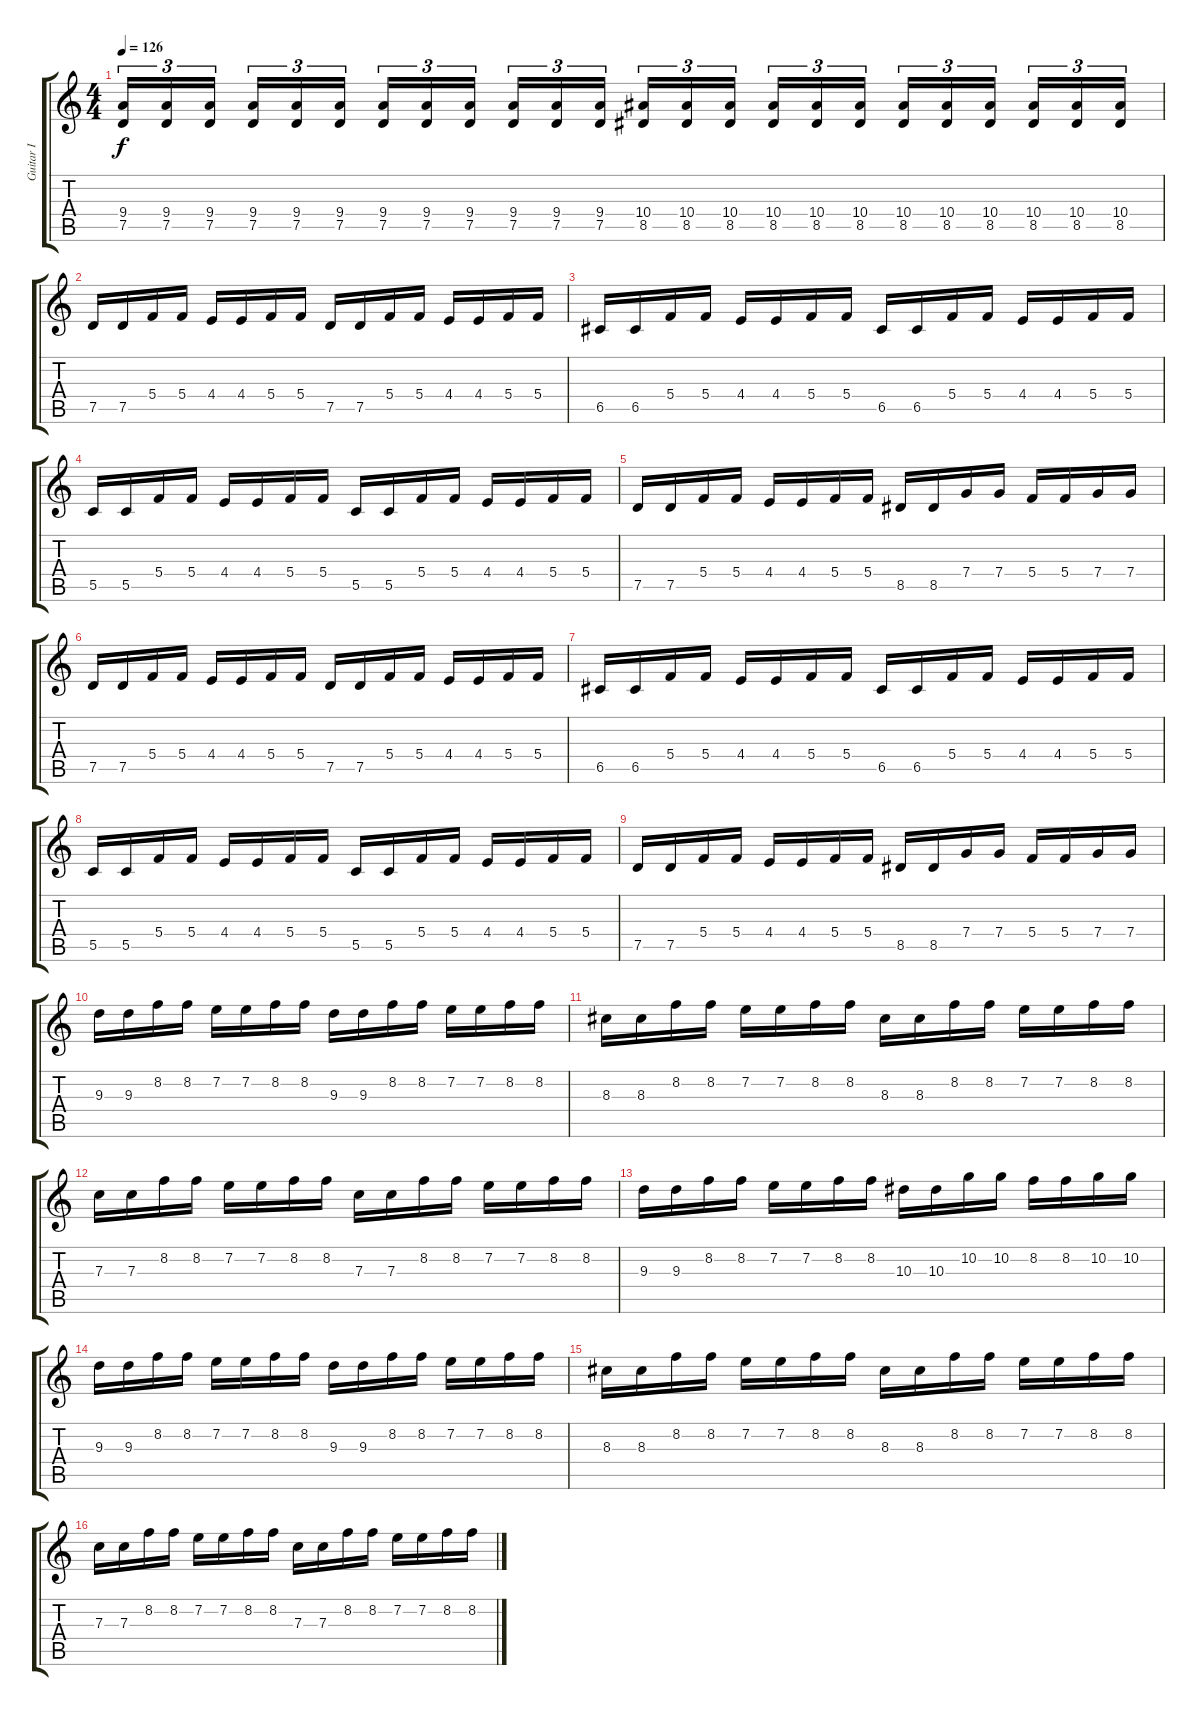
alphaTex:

\track ("Guitar I" "Guitar I") {instrument distortionguitar}
\staff {score tabs}
\tuning (D4 A3 F3 C3 G2 D2) {hide}
\ts (4 4)
\tempo 126
\clef g2
\ks c
(9.4 7.5).16{tu (3 2) dy f} (9.4 7.5).16{tu (3 2)} (9.4 7.5).16{tu (3 2)} (9.4 7.5).16{tu (3 2)} (9.4 7.5).16{tu (3 2)} (9.4 7.5).16{tu (3 2)} (9.4 7.5).16{tu (3 2)} (9.4 7.5).16{tu (3 2)} (9.4 7.5).16{tu (3 2)} (9.4 7.5).16{tu (3 2)} (9.4 7.5).16{tu (3 2)} (9.4 7.5).16{tu (3 2)} (10.4 8.5).16{tu (3 2)} (10.4 8.5).16{tu (3 2)} (10.4 8.5).16{tu (3 2)} (10.4 8.5).16{tu (3 2)} (10.4 8.5).16{tu (3 2)} (10.4 8.5).16{tu (3 2)} (10.4 8.5).16{tu (3 2)} (10.4 8.5).16{tu (3 2)} (10.4 8.5).16{tu (3 2)} (10.4 8.5).16{tu (3 2)} (10.4 8.5).16{tu (3 2)} (10.4 8.5).16{tu (3 2)} |
7.5.16 7.5.16 5.4.16 5.4.16 4.4.16 4.4.16 5.4.16 5.4.16 7.5.16 7.5.16 5.4.16 5.4.16 4.4.16 4.4.16 5.4.16 5.4.16 |
6.5.16 6.5.16 5.4.16 5.4.16 4.4.16 4.4.16 5.4.16 5.4.16 6.5.16 6.5.16 5.4.16 5.4.16 4.4.16 4.4.16 5.4.16 5.4.16 |
5.5.16 5.5.16 5.4.16 5.4.16 4.4.16 4.4.16 5.4.16 5.4.16 5.5.16 5.5.16 5.4.16 5.4.16 4.4.16 4.4.16 5.4.16 5.4.16 |
7.5.16 7.5.16 5.4.16 5.4.16 4.4.16 4.4.16 5.4.16 5.4.16 8.5.16 8.5.16 7.4.16 7.4.16 5.4.16 5.4.16 7.4.16 7.4.16 |
7.5.16 7.5.16 5.4.16 5.4.16 4.4.16 4.4.16 5.4.16 5.4.16 7.5.16 7.5.16 5.4.16 5.4.16 4.4.16 4.4.16 5.4.16 5.4.16 |
6.5.16 6.5.16 5.4.16 5.4.16 4.4.16 4.4.16 5.4.16 5.4.16 6.5.16 6.5.16 5.4.16 5.4.16 4.4.16 4.4.16 5.4.16 5.4.16 |
5.5.16 5.5.16 5.4.16 5.4.16 4.4.16 4.4.16 5.4.16 5.4.16 5.5.16 5.5.16 5.4.16 5.4.16 4.4.16 4.4.16 5.4.16 5.4.16 |
7.5.16 7.5.16 5.4.16 5.4.16 4.4.16 4.4.16 5.4.16 5.4.16 8.5.16 8.5.16 7.4.16 7.4.16 5.4.16 5.4.16 7.4.16 7.4.16 |
9.3.16 9.3.16 8.2.16 8.2.16 7.2.16 7.2.16 8.2.16 8.2.16 9.3.16 9.3.16 8.2.16 8.2.16 7.2.16 7.2.16 8.2.16 8.2.16 |
8.3.16 8.3.16 8.2.16 8.2.16 7.2.16 7.2.16 8.2.16 8.2.16 8.3.16 8.3.16 8.2.16 8.2.16 7.2.16 7.2.16 8.2.16 8.2.16 |
7.3.16 7.3.16 8.2.16 8.2.16 7.2.16 7.2.16 8.2.16 8.2.16 7.3.16 7.3.16 8.2.16 8.2.16 7.2.16 7.2.16 8.2.16 8.2.16 |
9.3.16 9.3.16 8.2.16 8.2.16 7.2.16 7.2.16 8.2.16 8.2.16 10.3.16 10.3.16 10.2.16 10.2.16 8.2.16 8.2.16 10.2.16 10.2.16 |
9.3.16 9.3.16 8.2.16 8.2.16 7.2.16 7.2.16 8.2.16 8.2.16 9.3.16 9.3.16 8.2.16 8.2.16 7.2.16 7.2.16 8.2.16 8.2.16 |
8.3.16 8.3.16 8.2.16 8.2.16 7.2.16 7.2.16 8.2.16 8.2.16 8.3.16 8.3.16 8.2.16 8.2.16 7.2.16 7.2.16 8.2.16 8.2.16 |
7.3.16 7.3.16 8.2.16 8.2.16 7.2.16 7.2.16 8.2.16 8.2.16 7.3.16 7.3.16 8.2.16 8.2.16 7.2.16 7.2.16 8.2.16 8.2.16
